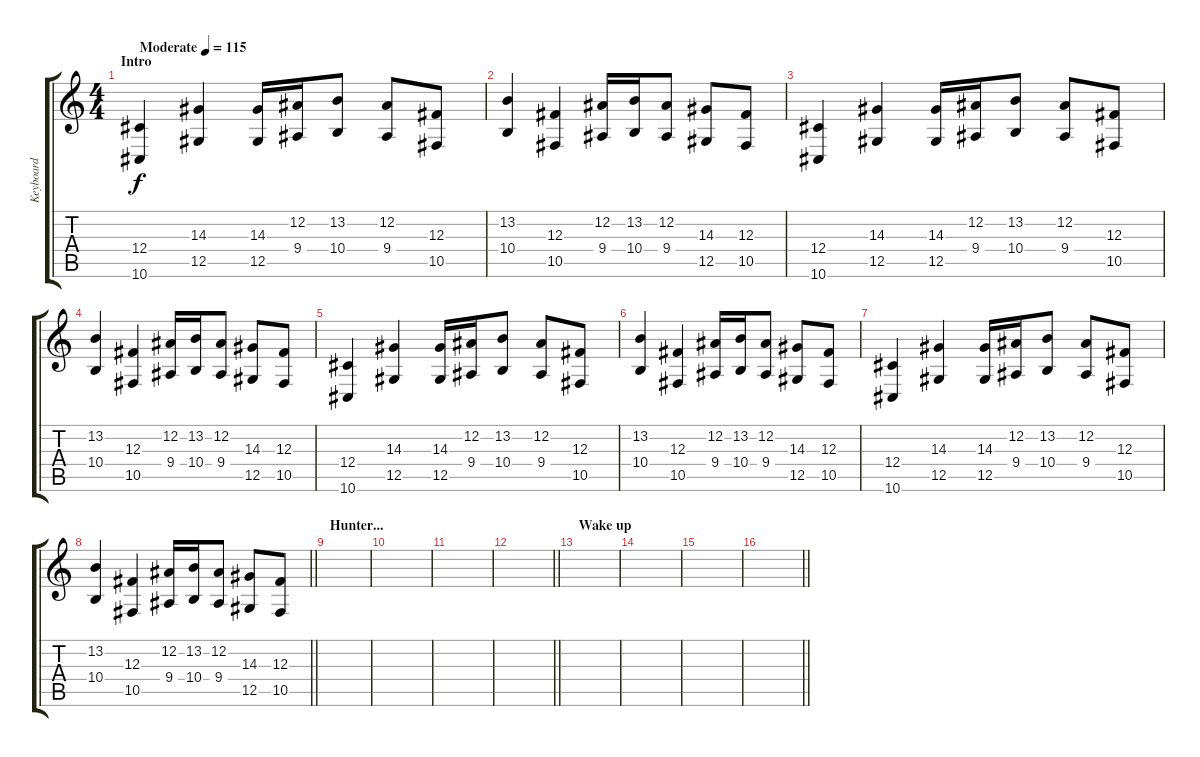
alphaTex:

\track ("Keyboard" "Keyboard") {instrument stringensemble1}
\staff {score tabs}
\tuning (Eb4 Bb3 Gb3 Db3 Ab2 Eb2) {hide}
\ts (4 4)
\section ("" "Intro")
\tempo (115 "Moderate")
\clef g2
\ks c
(12.4 10.6).4{dy f instrument stringensemble1} (14.3 12.5).4 (14.3 12.5).16 (12.2 9.4).16 (13.2 10.4).8 (12.2 9.4).8 (12.3 10.5).8 |
(13.2 10.4).4 (12.3 10.5).4 (12.2 9.4).16 (13.2 10.4).16 (12.2 9.4).8 (14.3 12.5).8 (12.3 10.5).8 |
(12.4 10.6).4 (14.3 12.5).4 (14.3 12.5).16 (12.2 9.4).16 (13.2 10.4).8 (12.2 9.4).8 (12.3 10.5).8 |
(13.2 10.4).4 (12.3 10.5).4 (12.2 9.4).16 (13.2 10.4).16 (12.2 9.4).8 (14.3 12.5).8 (12.3 10.5).8 |
(12.4 10.6).4 (14.3 12.5).4 (14.3 12.5).16 (12.2 9.4).16 (13.2 10.4).8 (12.2 9.4).8 (12.3 10.5).8 |
(13.2 10.4).4 (12.3 10.5).4 (12.2 9.4).16 (13.2 10.4).16 (12.2 9.4).8 (14.3 12.5).8 (12.3 10.5).8 |
(12.4 10.6).4 (14.3 12.5).4 (14.3 12.5).16 (12.2 9.4).16 (13.2 10.4).8 (12.2 9.4).8 (12.3 10.5).8 |
\barLineRight lightlight
(13.2 10.4).4 (12.3 10.5).4 (12.2 9.4).16 (13.2 10.4).16 (12.2 9.4).8 (14.3 12.5).8 (12.3 10.5).8 |
\section ("" "Hunter...")
|
|
|
\barLineRight lightlight
|
\section ("" "Wake up")
|
|
|
\barLineRight lightlight
